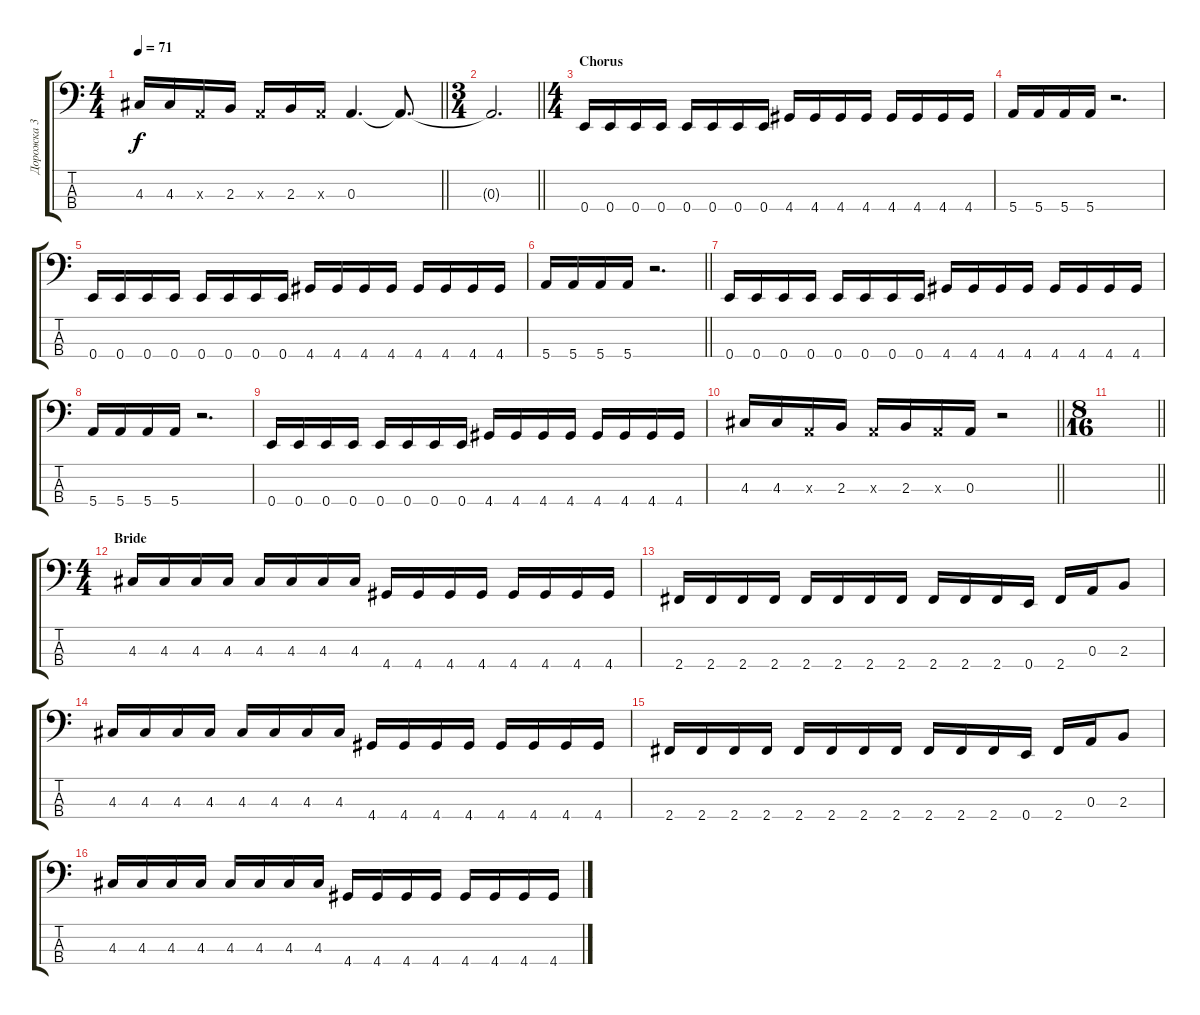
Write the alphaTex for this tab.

\track ("Дорожка 3" "Дорожка 3") {instrument electricbassfinger}
\staff {score tabs}
\tuning (G2 D2 A1 E1) {hide}
\ts (4 4)
\tempo 71
\clef f4
\barLineRight lightlight
\ks c
4.3.16{dy f} 4.3.16 0.3{x}.16 2.3.16 0.3{x}.16 2.3.16 0.3{x}.16 0.3.4{d} 0.3{t}.8{d} |
\ts (3 4)
\barLineRight lightlight
0.3{t}.2{d} |
\ts (4 4)
\section ("" "Chorus")
0.4.16 0.4.16 0.4.16 0.4.16 0.4.16 0.4.16 0.4.16 0.4.16 4.4.16 4.4.16 4.4.16 4.4.16 4.4.16 4.4.16 4.4.16 4.4.16 |
5.4.16 5.4.16 5.4.16 5.4.16 r.2{d} |
0.4.16 0.4.16 0.4.16 0.4.16 0.4.16 0.4.16 0.4.16 0.4.16 4.4.16 4.4.16 4.4.16 4.4.16 4.4.16 4.4.16 4.4.16 4.4.16 |
\barLineRight lightlight
5.4.16 5.4.16 5.4.16 5.4.16 r.2{d} |
0.4.16 0.4.16 0.4.16 0.4.16 0.4.16 0.4.16 0.4.16 0.4.16 4.4.16 4.4.16 4.4.16 4.4.16 4.4.16 4.4.16 4.4.16 4.4.16 |
5.4.16 5.4.16 5.4.16 5.4.16 r.2{d} |
0.4.16 0.4.16 0.4.16 0.4.16 0.4.16 0.4.16 0.4.16 0.4.16 4.4.16 4.4.16 4.4.16 4.4.16 4.4.16 4.4.16 4.4.16 4.4.16 |
\barLineRight lightlight
4.3.16 4.3.16 0.3{x}.16 2.3.16 0.3{x}.16 2.3.16 0.3{x}.16 0.3.16 r.2 |
\ts (8 16)
\barLineRight lightlight
|
\ts (4 4)
\section ("" "Bride")
4.3.16 4.3.16 4.3.16 4.3.16 4.3.16 4.3.16 4.3.16 4.3.16 4.4.16 4.4.16 4.4.16 4.4.16 4.4.16 4.4.16 4.4.16 4.4.16 |
2.4.16 2.4.16 2.4.16 2.4.16 2.4.16 2.4.16 2.4.16 2.4.16 2.4.16 2.4.16 2.4.16 0.4.16 2.4.16 0.3.16 2.3.8 |
4.3.16 4.3.16 4.3.16 4.3.16 4.3.16 4.3.16 4.3.16 4.3.16 4.4.16 4.4.16 4.4.16 4.4.16 4.4.16 4.4.16 4.4.16 4.4.16 |
2.4.16 2.4.16 2.4.16 2.4.16 2.4.16 2.4.16 2.4.16 2.4.16 2.4.16 2.4.16 2.4.16 0.4.16 2.4.16 0.3.16 2.3.8 |
4.3.16 4.3.16 4.3.16 4.3.16 4.3.16 4.3.16 4.3.16 4.3.16 4.4.16 4.4.16 4.4.16 4.4.16 4.4.16 4.4.16 4.4.16 4.4.16
